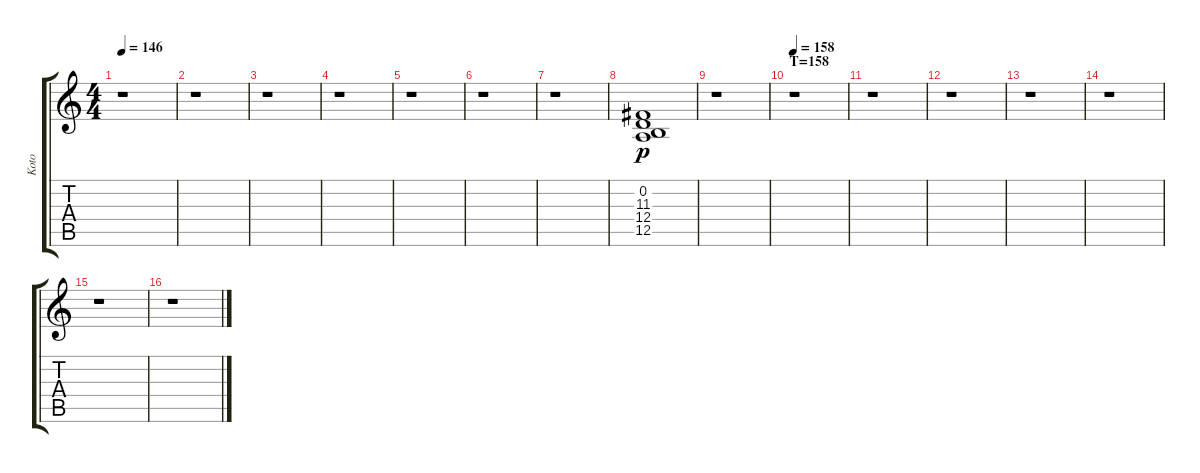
\track ("Koto" "Koto") {instrument koto}
\staff {score tabs}
\tuning (E4 B3 G3 D3 A2 E2) {hide}
\ts (4 4)
\tempo 146
\clef g2
\ks c
r.1{dy pp} |
r.1 |
r.1 |
r.1 |
r.1 |
r.1 |
r.1 |
(0.2 11.3 12.4 12.5).1{dy p} |
r.1 |
\section ("" "T=158")
\tempo 158
r.1 |
r.1 |
r.1 |
r.1 |
r.1 |
r.1 |
r.1
